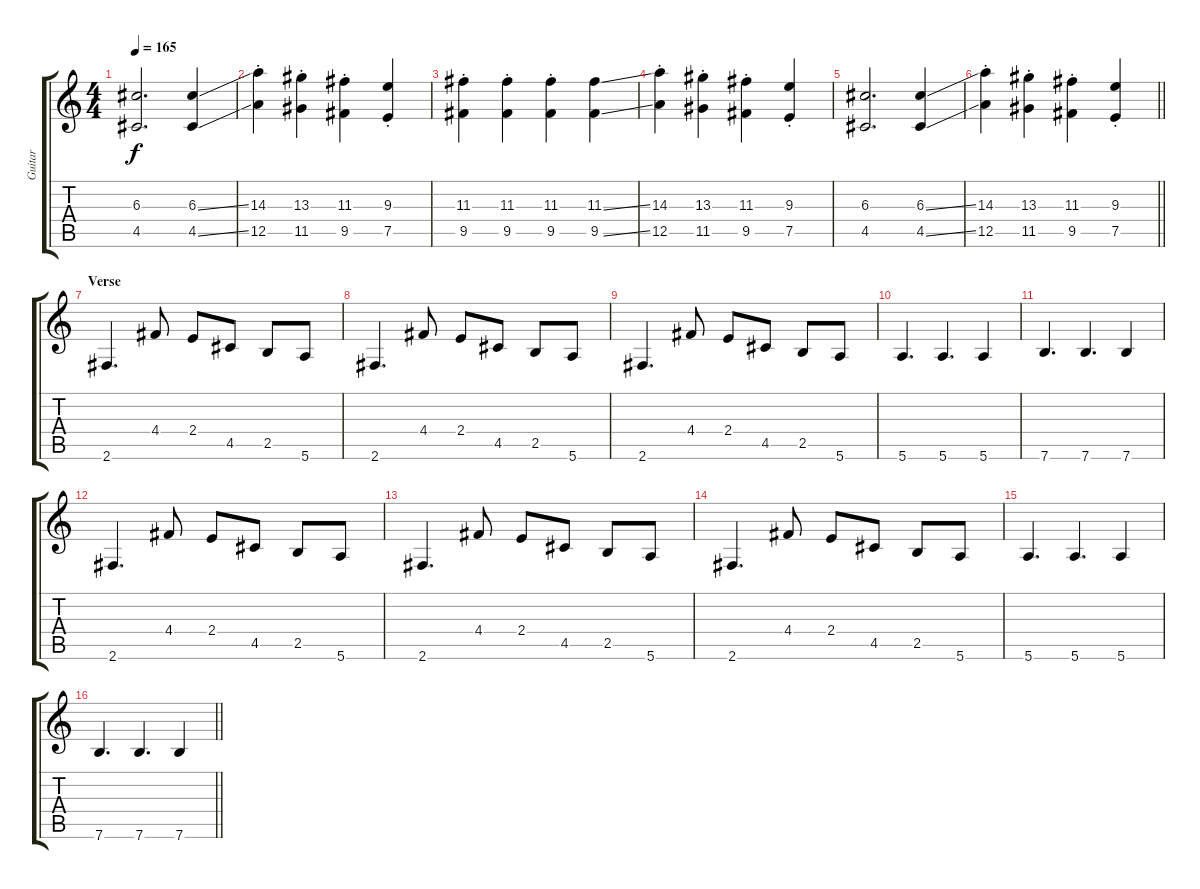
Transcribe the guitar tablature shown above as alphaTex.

\track ("Guitar" "Guitar") {instrument overdrivenguitar}
\staff {score tabs}
\tuning (E4 B3 G3 D3 A2 E2) {hide}
\ts (4 4)
\tempo 165
\clef g2
\ks c
(6.3 4.5).2{d dy f} (6.3{ss} 4.5{ss}).4 |
(14.3{st} 12.5{st}).4 (13.3{st} 11.5{st}).4 (11.3{st} 9.5{st}).4 (9.3{st} 7.5{st}).4 |
(11.3{st} 9.5{st}).4 (11.3{st} 9.5{st}).4 (11.3{st} 9.5{st}).4 (11.3{ss} 9.5{ss}).4 |
(14.3{st} 12.5{st}).4 (13.3{st} 11.5{st}).4 (11.3{st} 9.5{st}).4 (9.3{st} 7.5{st}).4 |
(6.3 4.5).2{d} (6.3{ss} 4.5{ss}).4 |
\barLineRight lightlight
(14.3{st} 12.5{st}).4 (13.3{st} 11.5{st}).4 (11.3{st} 9.5{st}).4 (9.3{st} 7.5{st}).4 |
\section ("" "Verse")
2.6.4{d volume 14} 4.4.8 2.4.8 4.5.8 2.5.8 5.6.8 |
2.6.4{d} 4.4.8 2.4.8 4.5.8 2.5.8 5.6.8 |
2.6.4{d} 4.4.8 2.4.8 4.5.8 2.5.8 5.6.8 |
5.6.4{d} 5.6.4{d} 5.6.4 |
7.6.4{d} 7.6.4{d} 7.6.4 |
2.6.4{d} 4.4.8 2.4.8 4.5.8 2.5.8 5.6.8 |
2.6.4{d} 4.4.8 2.4.8 4.5.8 2.5.8 5.6.8 |
2.6.4{d} 4.4.8 2.4.8 4.5.8 2.5.8 5.6.8 |
5.6.4{d} 5.6.4{d} 5.6.4 |
\barLineRight lightlight
7.6.4{d} 7.6.4{d} 7.6.4
